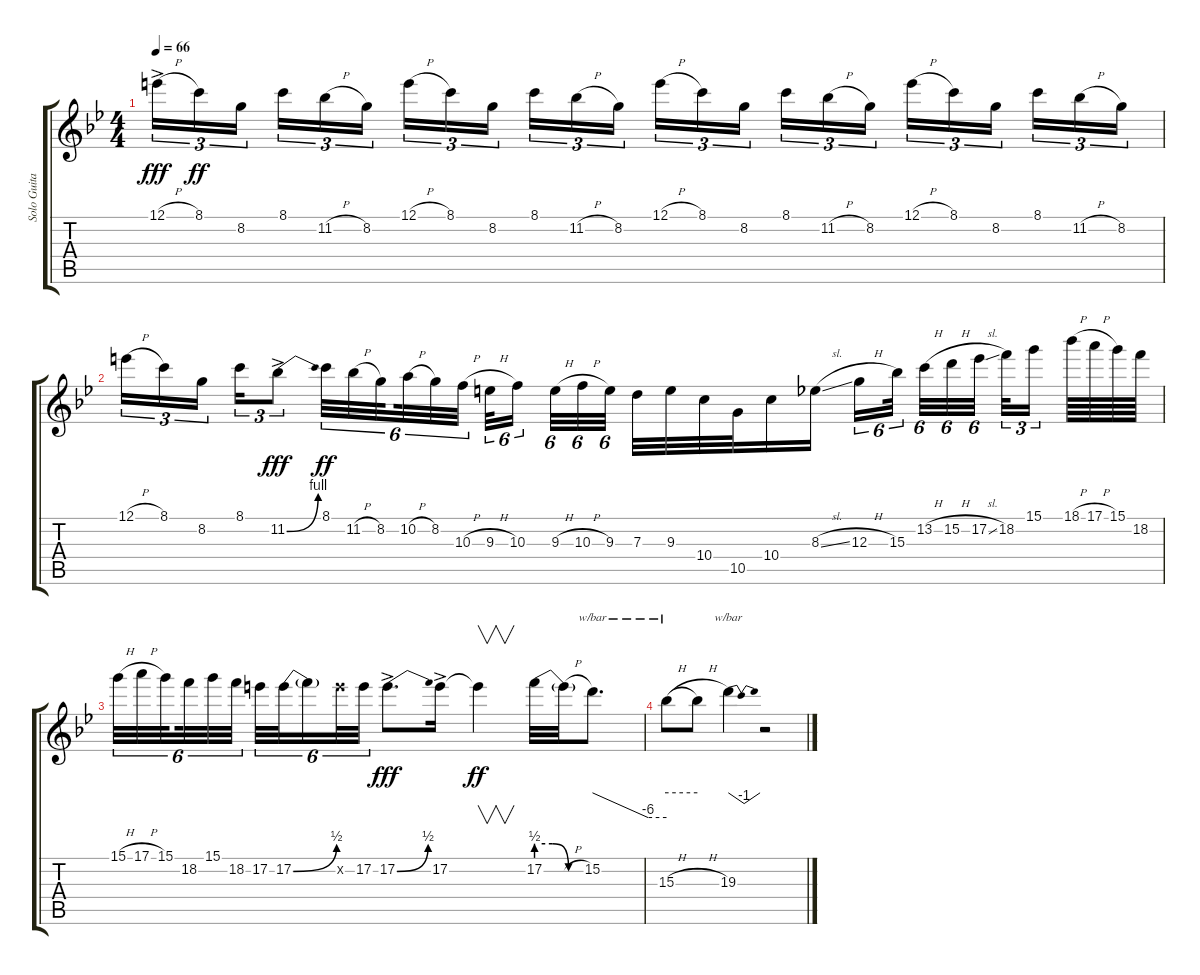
\track ("Solo Guitar" "Solo Guita") {instrument distortionguitar}
\staff {score tabs}
\tuning (E4 B3 G3 D3 A2 E2) {hide}
\ts (4 4)
\tempo 66
\clef g2
\ks bb
12.1{h ac}.16{tu (3 2) dy fff} 8.1.16{tu (3 2) dy ff} 8.2.16{tu (3 2) beam splitsecondary} 8.1.16{tu (3 2)} 11.2{h}.16{tu (3 2)} 8.2.16{tu (3 2)} 12.1{h}.16{tu (3 2)} 8.1.16{tu (3 2)} 8.2.16{tu (3 2) beam splitsecondary} 8.1.16{tu (3 2)} 11.2{h}.16{tu (3 2)} 8.2.16{tu (3 2)} 12.1{h}.16{tu (3 2)} 8.1.16{tu (3 2)} 8.2.16{tu (3 2) beam splitsecondary} 8.1.16{tu (3 2)} 11.2{h}.16{tu (3 2)} 8.2.16{tu (3 2)} 12.1{h}.16{tu (3 2)} 8.1.16{tu (3 2)} 8.2.16{tu (3 2) beam splitsecondary} 8.1.16{tu (3 2)} 11.2{h}.16{tu (3 2)} 8.2.16{tu (3 2)} |
12.1{h}.16{tu (3 2)} 8.1.16{tu (3 2)} 8.2.16{tu (3 2) beam splitsecondary} 8.1.16{tu (3 2)} 11.2{be (bend 0 0 60 4) ac}.8{tu (3 2) dy fff} 8.1.32{tu (6 4) dy ff} 11.2{h}.32{tu (6 4)} 8.2.32{tu (6 4) beam splitsecondary} 10.2{h}.32{tu (6 4)} 8.2.32{tu (6 4)} 10.3{h}.32{tu (6 4) beam splitsecondary} 9.3{h}.32{tu (6 4)} 10.3.16{tu (6 4) beam splitsecondary} 9.3{h}.32{tu (6 4)} 10.3{h}.32{tu (6 4)} 9.3.32{tu (6 4)} 7.3.32 9.3.32 10.4.32 10.5.32 10.4.16 8.3{sl}.16 12.3{h}.16{tu (6 4)} 15.3.32{tu (6 4) beam splitsecondary} 13.2{h}.32{tu (6 4)} 15.2{h}.32{tu (6 4)} 17.2{sl}.32{tu (6 4) beam splitsecondary} 18.2.32{tu (3 2)} 15.1.16{tu (3 2) beam splitsecondary} 18.1{h}.64 17.1{h}.64 15.1.64 18.2.64 |
15.1{h}.32{tu (6 4)} 17.1{h}.32{tu (6 4)} 15.1.32{tu (6 4) beam splitsecondary} 18.2.32{tu (6 4)} 15.1.32{tu (6 4)} 18.2.32{tu (6 4) beam splitsecondary} 17.2.32{tu (6 4)} 17.2{be (bend 0 0 60 2)}.32{tu (6 4)} 17.2{t}.16{tu (6 4)} 17.2{x}.32{tu (6 4)} 17.2.32{tu (6 4)} 17.2{be (bend 0 0 60 2) ac}.8{d dy fff} 17.2{ac}.16 17.2{t}.4{v dy ff} 17.2{be (custom 0 2 20 2 40 0 60 0)}.32 17.2{h t}.32 15.2.8{d tbe (custom default 0 0 45 -24 60 -24)} |
15.3{h}.8{tbe (hold default 0 0 60 0)} 15.3{h t}.8 19.3.4{tbe (dip default 0 0 30 -4 60 0)} r.2
